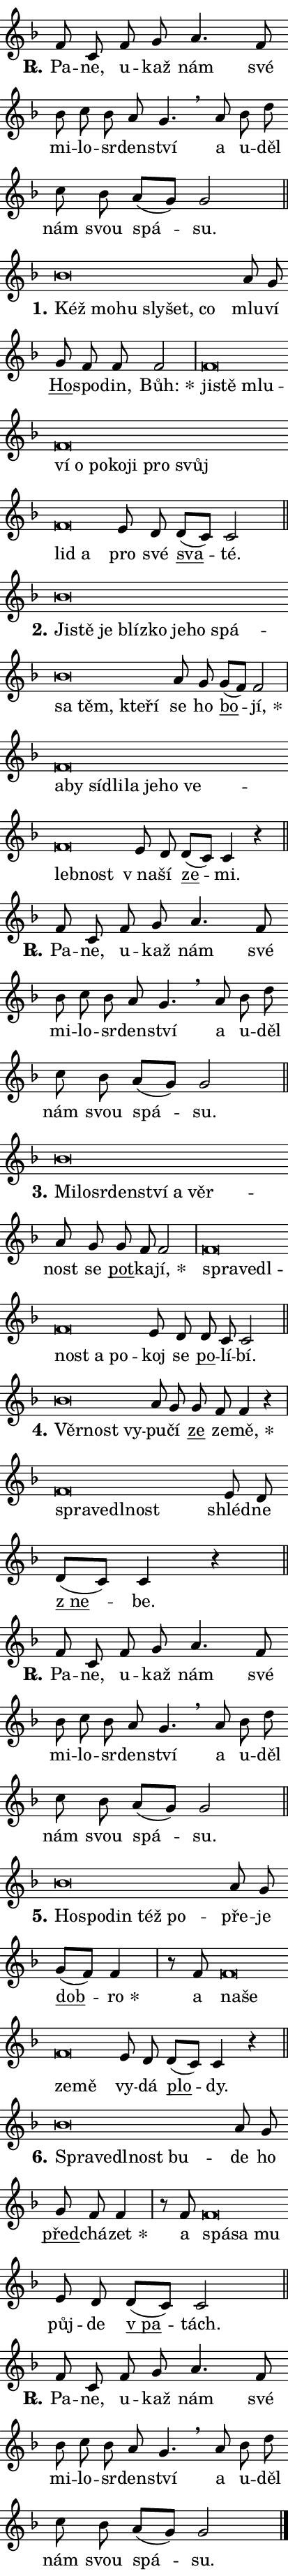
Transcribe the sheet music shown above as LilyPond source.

\version "2.22.1"
\header { tagline = "" }
\paper {
  indent = 0\cm
  top-margin = 0\cm
  right-margin = 0\cm
  bottom-margin = 0\cm
  left-margin = 0\cm
  paper-width = 7\cm
  page-breaking = #ly:one-page-breaking
  system-system-spacing.basic-distance = #11
  score-system-spacing.basic-distance = #11.3
  ragged-last = ##f
}


%% Author: Thomas Morley
%% https://lists.gnu.org/archive/html/lilypond-user/2020-05/msg00002.html
#(define (line-position grob)
"Returns position of @var[grob} in current system:
   @code{'start}, if at first time-step
   @code{'end}, if at last time-step
   @code{'middle} otherwise
"
  (let* ((col (ly:item-get-column grob))
         (ln (ly:grob-object col 'left-neighbor))
         (rn (ly:grob-object col 'right-neighbor))
         (col-to-check-left (if (ly:grob? ln) ln col))
         (col-to-check-right (if (ly:grob? rn) rn col))
         (break-dir-left
           (and
             (ly:grob-property col-to-check-left 'non-musical #f)
             (ly:item-break-dir col-to-check-left)))
         (break-dir-right
           (and
             (ly:grob-property col-to-check-right 'non-musical #f)
             (ly:item-break-dir col-to-check-right))))
        (cond ((eqv? 1 break-dir-left) 'start)
              ((eqv? -1 break-dir-right) 'end)
              (else 'middle))))

#(define (tranparent-at-line-position vctor)
  (lambda (grob)
  "Relying on @code{line-position} select the relevant enry from @var{vctor}.
Used to determine transparency,"
    (case (line-position grob)
      ((end) (not (vector-ref vctor 0)))
      ((middle) (not (vector-ref vctor 1)))
      ((start) (not (vector-ref vctor 2))))))

noteHeadBreakVisibility =
#(define-music-function (break-visibility)(vector?)
"Makes @code{NoteHead}s transparent relying on @var{break-visibility}"
#{
  \override NoteHead.transparent =
    #(tranparent-at-line-position break-visibility)
#})

#(define delete-ledgers-for-transparent-note-heads
  (lambda (grob)
    "Reads whether a @code{NoteHead} is transparent.
If so this @code{NoteHead} is removed from @code{'note-heads} from
@var{grob}, which is supposed to be @code{LedgerLineSpanner}.
As a result ledgers are not printed for this @code{NoteHead}"
    (let* ((nhds-array (ly:grob-object grob 'note-heads))
           (nhds-list
             (if (ly:grob-array? nhds-array)
                 (ly:grob-array->list nhds-array)
                 '()))
           ;; Relies on the transparent-property being done before
           ;; Staff.LedgerLineSpanner.after-line-breaking is executed.
           ;; This is fragile ...
           (to-keep
             (remove
               (lambda (nhd)
                 (ly:grob-property nhd 'transparent #f))
               nhds-list)))
      ;; TODO find a better method to iterate over grob-arrays, similiar
      ;; to filter/remove etc for lists
      ;; For now rebuilt from scratch
      (set! (ly:grob-object grob 'note-heads)  '())
      (for-each
        (lambda (nhd)
          (ly:pointer-group-interface::add-grob grob 'note-heads nhd))
        to-keep))))

hideNotes = {
  \noteHeadBreakVisibility #begin-of-line-visible
}
unHideNotes = {
  \noteHeadBreakVisibility #all-visible
}

% work-around for resetting accidentals
% https://lilypond.org/doc/v2.23/Documentation/notation/displaying-rhythms#unmetered-music
cadenzaMeasure = {
  \cadenzaOff
  \partial 1024 s1024
  \cadenzaOn
}

#(define-markup-command (accent layout props text) (markup?)
  "Underline accented syllable"
  (interpret-markup layout props
    #{\markup \override #'(offset . 4.3) \underline { #text }#}))

responsum = \markup \concat {
  "R" \hspace #-1.05 \path #0.1 #'((moveto 0 0.07) (lineto 0.9 0.8)) \hspace #0.05 "."
}

\layout {
    \context {
        \Staff
        \remove "Time_signature_engraver"
        \override LedgerLineSpanner.after-line-breaking = #delete-ledgers-for-transparent-note-heads
    }
    \context {
        \Voice {
            \override NoteHead.output-attributes = #'((class . "notehead"))
            \override Hairpin.height = #0.55
        }
    }
    \context {
        \Lyrics {
            \override StanzaNumber.output-attributes = #'((class . "stanzanumber"))
            \override LyricSpace.minimum-distance = #0.9
            \override LyricText.font-name = #"TeX Gyre Schola"
            \override LyricText.font-size = 1
            \override StanzaNumber.font-name = #"TeX Gyre Schola Bold"
            \override StanzaNumber.font-size = 1
        }
    }
}

% magnetic-lyrics.ily
%
%   written by
%     Jean Abou Samra <jean@abou-samra.fr>
%     Werner Lemberg <wl@gnu.org>
%
%   adapted by
%     Jiri Hon <jiri.hon@gmail.com>
%
% Version 2022-Apr-15

% https://www.mail-archive.com/lilypond-user@gnu.org/msg149350.html

#(define (Left_hyphen_pointer_engraver context)
   "Collect syllable-hyphen-syllable occurrences in lyrics and store
them in properties.  This engraver only looks to the left.  For
example, if the lyrics input is @code{foo -- bar}, it does the
following.

@itemize @bullet
@item
Set the @code{text} property of the @code{LyricHyphen} grob between
@q{foo} and @q{bar} to @code{foo}.

@item
Set the @code{left-hyphen} property of the @code{LyricText} grob with
text @q{foo} to the @code{LyricHyphen} grob between @q{foo} and
@q{bar}.
@end itemize

Use this auxiliary engraver in combination with the
@code{lyric-@/text::@/apply-@/magnetic-@/offset!} hook."
   (let ((hyphen #f)
         (text #f))
     (make-engraver
      (acknowledgers
       ((lyric-syllable-interface engraver grob source-engraver)
        (set! text grob)))
      (end-acknowledgers
       ((lyric-hyphen-interface engraver grob source-engraver)
        ;(when (not (grob::has-interface grob 'lyric-space-interface))
          (set! hyphen grob)));)
      ((stop-translation-timestep engraver)
       (when (and text hyphen)
         (ly:grob-set-object! text 'left-hyphen hyphen))
       (set! text #f)
       (set! hyphen #f)))))

#(define (lyric-text::apply-magnetic-offset! grob)
   "If the space between two syllables is less than the value in
property @code{LyricText@/.details@/.squash-threshold}, move the right
syllable to the left so that it gets concatenated with the left
syllable.

Use this function as a hook for
@code{LyricText@/.after-@/line-@/breaking} if the
@code{Left_@/hyphen_@/pointer_@/engraver} is active."
   (let ((hyphen (ly:grob-object grob 'left-hyphen #f)))
     (when hyphen
       (let ((left-text (ly:spanner-bound hyphen LEFT)))
         (when (grob::has-interface left-text 'lyric-syllable-interface)
           (let* ((common (ly:grob-common-refpoint grob left-text X))
                  (this-x-ext (ly:grob-extent grob common X))
                  (left-x-ext
                   (begin
                     ;; Trigger magnetism for left-text.
                     (ly:grob-property left-text 'after-line-breaking)
                     (ly:grob-extent left-text common X)))
                  ;; `delta` is the gap width between two syllables.
                  (delta (- (interval-start this-x-ext)
                            (interval-end left-x-ext)))
                  (details (ly:grob-property grob 'details))
                  (threshold (assoc-get 'squash-threshold details 0.2)))
             (when (< delta threshold)
               (let* (;; We have to manipulate the input text so that
                      ;; ligatures crossing syllable boundaries are not
                      ;; disabled.  For languages based on the Latin
                      ;; script this is essentially a beautification.
                      ;; However, for non-Western scripts it can be a
                      ;; necessity.
                      (lt (ly:grob-property left-text 'text))
                      (rt (ly:grob-property grob 'text))
                      (is-space (grob::has-interface hyphen 'lyric-space-interface))
                      (space (if is-space " " ""))
                      (space-markup (grob-interpret-markup grob " "))
                      (space-size (interval-length (ly:stencil-extent space-markup X)))
                      (extra-delta (if is-space space-size 0))
                      ;; Append new syllable.
                      (ltrt-space (if (and (string? lt) (string? rt))
                                (string-append lt space rt)
                                (make-concat-markup (list lt space rt))))
                      ;; Right-align `ltrt` to the right side.
                      (ltrt-space-markup (grob-interpret-markup
                               grob
                               (make-translate-markup
                                (cons (interval-length this-x-ext) 0)
                                (make-right-align-markup ltrt-space)))))
                 (begin
                   ;; Don't print `left-text`.
                   (ly:grob-set-property! left-text 'stencil #f)
                   ;; Set text and stencil (which holds all collected
                   ;; syllables so far) and shift it to the left.
                   (ly:grob-set-property! grob 'text ltrt-space)
                   (ly:grob-set-property! grob 'stencil ltrt-space-markup)
                   (ly:grob-translate-axis! grob (- (- delta extra-delta)) X))))))))))


#(define (lyric-hyphen::displace-bounds-first grob)
   ;; Make very sure this callback isn't triggered too early.
   (let ((left (ly:spanner-bound grob LEFT))
         (right (ly:spanner-bound grob RIGHT)))
     (ly:grob-property left 'after-line-breaking)
     (ly:grob-property right 'after-line-breaking)
     (ly:lyric-hyphen::print grob)))

squashThreshold = #0.4

\layout {
  \context {
    \Lyrics
    \consists #Left_hyphen_pointer_engraver
    \override LyricText.after-line-breaking =
      #lyric-text::apply-magnetic-offset!
    \override LyricHyphen.stencil = #lyric-hyphen::displace-bounds-first
    \override LyricText.details.squash-threshold = \squashThreshold
    \override LyricHyphen.minimum-distance = 0
    \override LyricHyphen.minimum-length = \squashThreshold
  }
}

squash = \override LyricText.details.squash-threshold = 9999
unSquash = \override LyricText.details.squash-threshold = \squashThreshold

left = \override LyricText.self-alignment-X = #LEFT
unLeft = \revert LyricText.self-alignment-X

starOffset = #(lambda (grob) 
                (let ((x_offset (ly:self-alignment-interface::aligned-on-x-parent grob)))
                  (if (= x_offset 0) 0 (+ x_offset 1.2))))

star = #(define-music-function (syllable)(string?)
"Append star separator at the end of a syllable"
#{
  \once \override LyricText.X-offset = #starOffset
  \lyricmode { \markup {
    #syllable
    \override #'((font-name . "TeX Gyre Schola Bold")) \hspace #0.2 \lower #0.65 \larger "*"
  } }
#})

starAccent = #(define-music-function (syllable)(string?)
"Append star separator at the end of a syllable and make accent"
#{
  \once \override LyricText.X-offset = #starOffset
  \lyricmode { \markup {
    \accent #syllable
    \override #'((font-name . "TeX Gyre Schola Bold")) \hspace #0.2 \lower #0.65 \larger "*"
  } }
#})

breath = #(define-music-function (syllable)(string?)
"Append breathing indicator at the end of a syllable"
#{
  \lyricmode { \markup { #syllable "+" } }
#})

optionalBreath = #(define-music-function (syllable)(string?)
"Append optional breathing indicator at the end of a syllable"
#{
  \lyricmode { \markup { #syllable "(+)" } }
#})


\score {
    <<
        \new Voice = "melody" { \cadenzaOn \key f \major \relative { f'8 c f g a4. f8 \bar "" bes c bes a g4. \breathe \bar "" a8 bes d \bar "" c bes a[( g)] g2 \cadenzaMeasure \bar "||" \break } }
        \new Lyrics \lyricsto "melody" { \lyricmode { \set stanza = \responsum
Pa -- ne, u -- kaž nám své mi -- lo -- sr -- den -- ství a u -- děl nám svou spá -- su. } }
    >>
    \layout {}
}

\score {
    <<
        \new Voice = "melody" { \cadenzaOn \key f \major \relative { bes'\breve*1/16 \hideNotes \breve*1/16 \bar "" \breve*1/16 \bar "" \breve*1/16 \bar "" \breve*1/16 \breve*1/16 \bar "" \unHideNotes a8 g \bar "" g f f f2 \cadenzaMeasure \bar "|" f\breve*1/16 \hideNotes \breve*1/16 \bar "" \breve*1/16 \bar "" \breve*1/16 \bar "" \breve*1/16 \bar "" \breve*1/16 \bar "" \breve*1/16 \bar "" \breve*1/16 \bar "" \breve*1/16 \bar "" \breve*1/16 \bar "" \breve*1/16 \breve*1/16 \bar "" \unHideNotes e8 d \bar "" d[( c)] c2 \cadenzaMeasure \bar "||" \break } }
        \new Lyrics \lyricsto "melody" { \lyricmode { \set stanza = "1."
\left Kéž \squash mo -- hu sly -- šet, co \unLeft \unSquash mlu -- ví \markup \accent Ho -- spo -- din, \star Bůh: \left ji -- \squash stě mlu -- ví o po -- ko -- ji pro svůj lid a \unLeft \unSquash pro své \markup \accent sva -- té. } }
    >>
    \layout {}
}

\score {
    <<
        \new Voice = "melody" { \cadenzaOn \key f \major \relative { bes'\breve*1/16 \hideNotes \breve*1/16 \bar "" \breve*1/16 \bar "" \breve*1/16 \bar "" \breve*1/16 \bar "" \breve*1/16 \bar "" \breve*1/16 \bar "" \breve*1/16 \bar "" \breve*1/16 \bar "" \breve*1/16 \bar "" \breve*1/16 \breve*1/16 \bar "" \unHideNotes a8 g \bar "" g[( f)] f2 \cadenzaMeasure \bar "|" f\breve*1/16 \hideNotes \breve*1/16 \bar "" \breve*1/16 \bar "" \breve*1/16 \bar "" \breve*1/16 \bar "" \breve*1/16 \bar "" \breve*1/16 \bar "" \breve*1/16 \bar "" \breve*1/16 \breve*1/16 \bar "" \unHideNotes e8 d \bar "" d[( c)] c4 r \cadenzaMeasure \bar "||" \break } }
        \new Lyrics \lyricsto "melody" { \lyricmode { \set stanza = "2."
\left Ji -- \squash stě je blíz -- ko je -- ho spá -- sa těm, kte -- ří \unLeft \unSquash se ho \markup \accent bo -- \star jí, \left a -- \squash by sí -- dli -- la je -- ho ve -- leb -- nost \unLeft \unSquash "v na" -- ší \markup \accent ze -- mi. } }
    >>
    \layout {}
}

\score {
    <<
        \new Voice = "melody" { \cadenzaOn \key f \major \relative { f'8 c f g a4. f8 \bar "" bes c bes a g4. \breathe \bar "" a8 bes d \bar "" c bes a[( g)] g2 \cadenzaMeasure \bar "||" \break } }
        \new Lyrics \lyricsto "melody" { \lyricmode { \set stanza = \responsum
Pa -- ne, u -- kaž nám své mi -- lo -- sr -- den -- ství a u -- děl nám svou spá -- su. } }
    >>
    \layout {}
}

\score {
    <<
        \new Voice = "melody" { \cadenzaOn \key f \major \relative { bes'\breve*1/16 \hideNotes \breve*1/16 \bar "" \breve*1/16 \bar "" \breve*1/16 \bar "" \breve*1/16 \bar "" \breve*1/16 \breve*1/16 \bar "" \unHideNotes a8 g \bar "" g f f2 \cadenzaMeasure \bar "|" f\breve*1/16 \hideNotes \breve*1/16 \bar "" \breve*1/16 \bar "" \breve*1/16 \bar "" \breve*1/16 \breve*1/16 \bar "" \unHideNotes e8 d \bar "" d c c2 \cadenzaMeasure \bar "||" \break } }
        \new Lyrics \lyricsto "melody" { \lyricmode { \set stanza = "3."
\left Mi -- \squash lo -- sr -- den -- ství a věr -- \unLeft \unSquash nost se \markup \accent pot -- ka -- \star jí, \left spra -- \squash ve -- dl -- nost a po -- \unLeft \unSquash koj se \markup \accent po -- lí -- bí. } }
    >>
    \layout {}
}

\score {
    <<
        \new Voice = "melody" { \cadenzaOn \key f \major \relative { bes'\breve*1/16 \hideNotes \breve*1/16 \breve*1/16 \bar "" \unHideNotes a8 g \bar "" g f f4 r \cadenzaMeasure \bar "|" f\breve*1/16 \hideNotes \breve*1/16 \bar "" \breve*1/16 \breve*1/16 \bar "" \unHideNotes e8 d \bar "" d[( c)] c4 r \cadenzaMeasure \bar "||" \break } }
        \new Lyrics \lyricsto "melody" { \lyricmode { \set stanza = "4."
\left Věr -- \squash nost vy -- \unLeft \unSquash pu -- čí \markup \accent ze ze -- \star mě, \left spra -- \squash ve -- dl -- nost \unLeft \unSquash shléd -- ne \markup \accent "z ne" -- be. } }
    >>
    \layout {}
}

\score {
    <<
        \new Voice = "melody" { \cadenzaOn \key f \major \relative { f'8 c f g a4. f8 \bar "" bes c bes a g4. \breathe \bar "" a8 bes d \bar "" c bes a[( g)] g2 \cadenzaMeasure \bar "||" \break } }
        \new Lyrics \lyricsto "melody" { \lyricmode { \set stanza = \responsum
Pa -- ne, u -- kaž nám své mi -- lo -- sr -- den -- ství a u -- děl nám svou spá -- su. } }
    >>
    \layout {}
}

\score {
    <<
        \new Voice = "melody" { \cadenzaOn \key f \major \relative { bes'\breve*1/16 \hideNotes \breve*1/16 \bar "" \breve*1/16 \bar "" \breve*1/16 \breve*1/16 \bar "" \unHideNotes a8 g \bar "" g[( f)] f4 \cadenzaMeasure \bar "|" r8 f f\breve*1/16 \hideNotes \breve*1/16 \bar "" \breve*1/16 \breve*1/16 \bar "" \unHideNotes e8 d \bar "" d[( c)] c4 r \cadenzaMeasure \bar "||" \break } }
        \new Lyrics \lyricsto "melody" { \lyricmode { \set stanza = "5."
\left Ho -- \squash spo -- din též po -- \unLeft \unSquash pře -- je \markup \accent dob -- \star ro a \left na -- \squash še ze -- mě \unLeft \unSquash vy -- dá \markup \accent plo -- dy. } }
    >>
    \layout {}
}

\score {
    <<
        \new Voice = "melody" { \cadenzaOn \key f \major \relative { bes'\breve*1/16 \hideNotes \breve*1/16 \bar "" \breve*1/16 \bar "" \breve*1/16 \breve*1/16 \bar "" \unHideNotes a8 g \bar "" g f f4 \cadenzaMeasure \bar "|" r8 f f\breve*1/16 \hideNotes \breve*1/16 \breve*1/16 \bar "" \unHideNotes e8 d \bar "" d[( c)] c2 \cadenzaMeasure \bar "||" \break } }
        \new Lyrics \lyricsto "melody" { \lyricmode { \set stanza = "6."
\left Spra -- \squash ve -- dl -- nost bu -- \unLeft \unSquash de ho \markup \accent před -- chá -- \star zet a \left spá -- \squash sa mu \unLeft \unSquash půj -- de \markup \accent "v pa" -- tách. } }
    >>
    \layout {}
}

\score {
    <<
        \new Voice = "melody" { \cadenzaOn \key f \major \relative { f'8 c f g a4. f8 \bar "" bes c bes a g4. \breathe \bar "" a8 bes d \bar "" c bes a[( g)] g2 \cadenzaMeasure \bar "||" \break } \bar "|." }
        \new Lyrics \lyricsto "melody" { \lyricmode { \set stanza = \responsum
Pa -- ne, u -- kaž nám své mi -- lo -- sr -- den -- ství a u -- děl nám svou spá -- su. } }
    >>
    \layout {}
}
